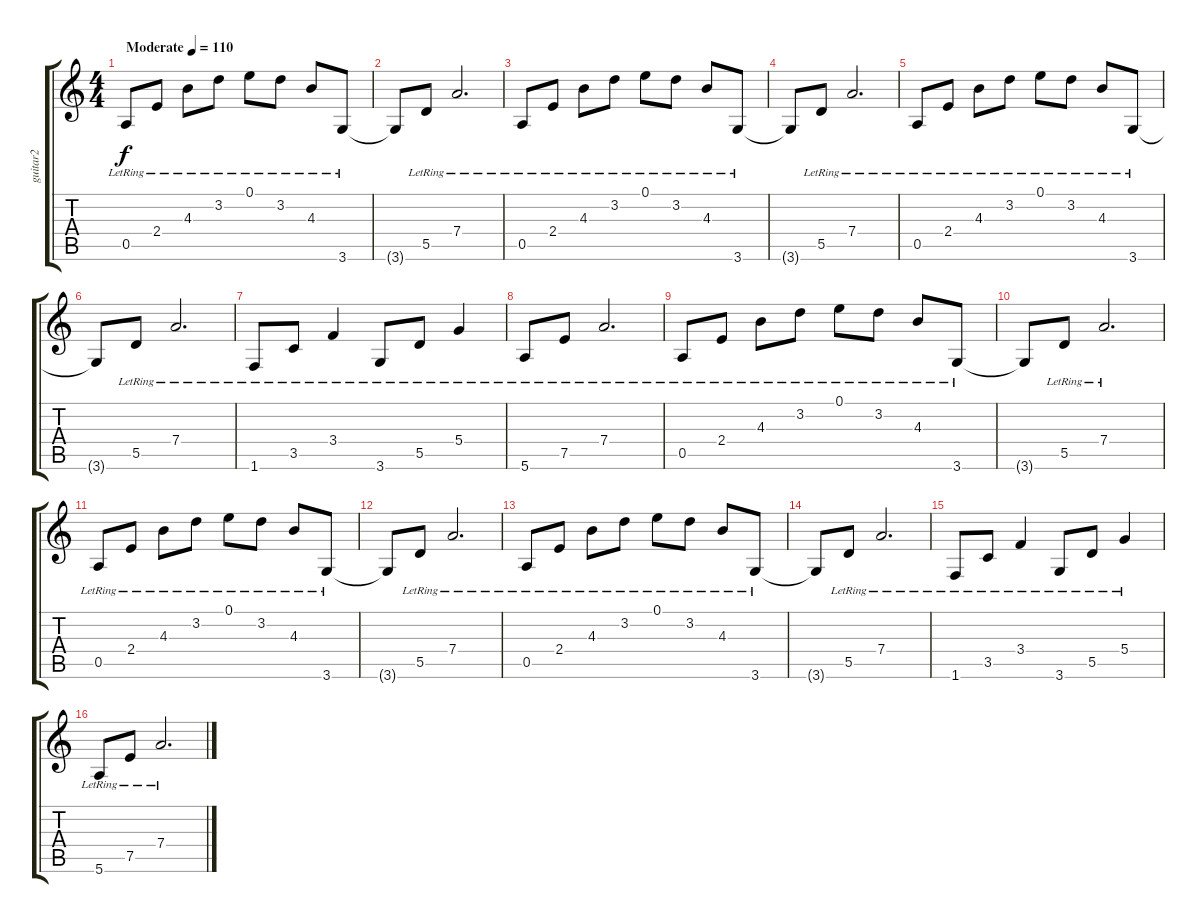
\track ("guitar2" "guitar2") {instrument acousticguitarsteel}
\staff {score tabs}
\tuning (E4 B3 G3 D3 A2 E2) {hide}
\ts (4 4)
\tempo (110 "Moderate")
\clef g2
\ks c
0.5{lr}.8{dy f instrument acousticguitarsteel} 2.4{lr}.8 4.3{lr}.8 3.2{lr}.8 0.1{lr}.8 3.2{lr}.8 4.3{lr}.8 3.6{lr}.8 |
3.6{t}.8 5.5{lr}.8 7.4{lr}.2{d} |
0.5{lr}.8 2.4{lr}.8 4.3{lr}.8 3.2{lr}.8 0.1{lr}.8 3.2{lr}.8 4.3{lr}.8 3.6{lr}.8 |
3.6{t}.8 5.5{lr}.8 7.4{lr}.2{d} |
0.5{lr}.8 2.4{lr}.8 4.3{lr}.8 3.2{lr}.8 0.1{lr}.8 3.2{lr}.8 4.3{lr}.8 3.6{lr}.8 |
3.6{t}.8 5.5{lr}.8 7.4{lr}.2{d} |
1.6{lr}.8 3.5{lr}.8 3.4{lr}.4 3.6{lr}.8 5.5{lr}.8 5.4{lr}.4 |
5.6{lr}.8 7.5{lr}.8 7.4{lr}.2{d} |
0.5{lr}.8 2.4{lr}.8 4.3{lr}.8 3.2{lr}.8 0.1{lr}.8 3.2{lr}.8 4.3{lr}.8 3.6{lr}.8 |
3.6{t}.8 5.5{lr}.8 7.4{lr}.2{d} |
0.5{lr}.8 2.4{lr}.8 4.3{lr}.8 3.2{lr}.8 0.1{lr}.8 3.2{lr}.8 4.3{lr}.8 3.6{lr}.8 |
3.6{t}.8 5.5{lr}.8 7.4{lr}.2{d} |
0.5{lr}.8 2.4{lr}.8 4.3{lr}.8 3.2{lr}.8 0.1{lr}.8 3.2{lr}.8 4.3{lr}.8 3.6{lr}.8 |
3.6{t}.8 5.5{lr}.8 7.4{lr}.2{d} |
1.6{lr}.8 3.5{lr}.8 3.4{lr}.4 3.6{lr}.8 5.5{lr}.8 5.4{lr}.4 |
5.6{lr}.8 7.5{lr}.8 7.4{lr}.2{d}
